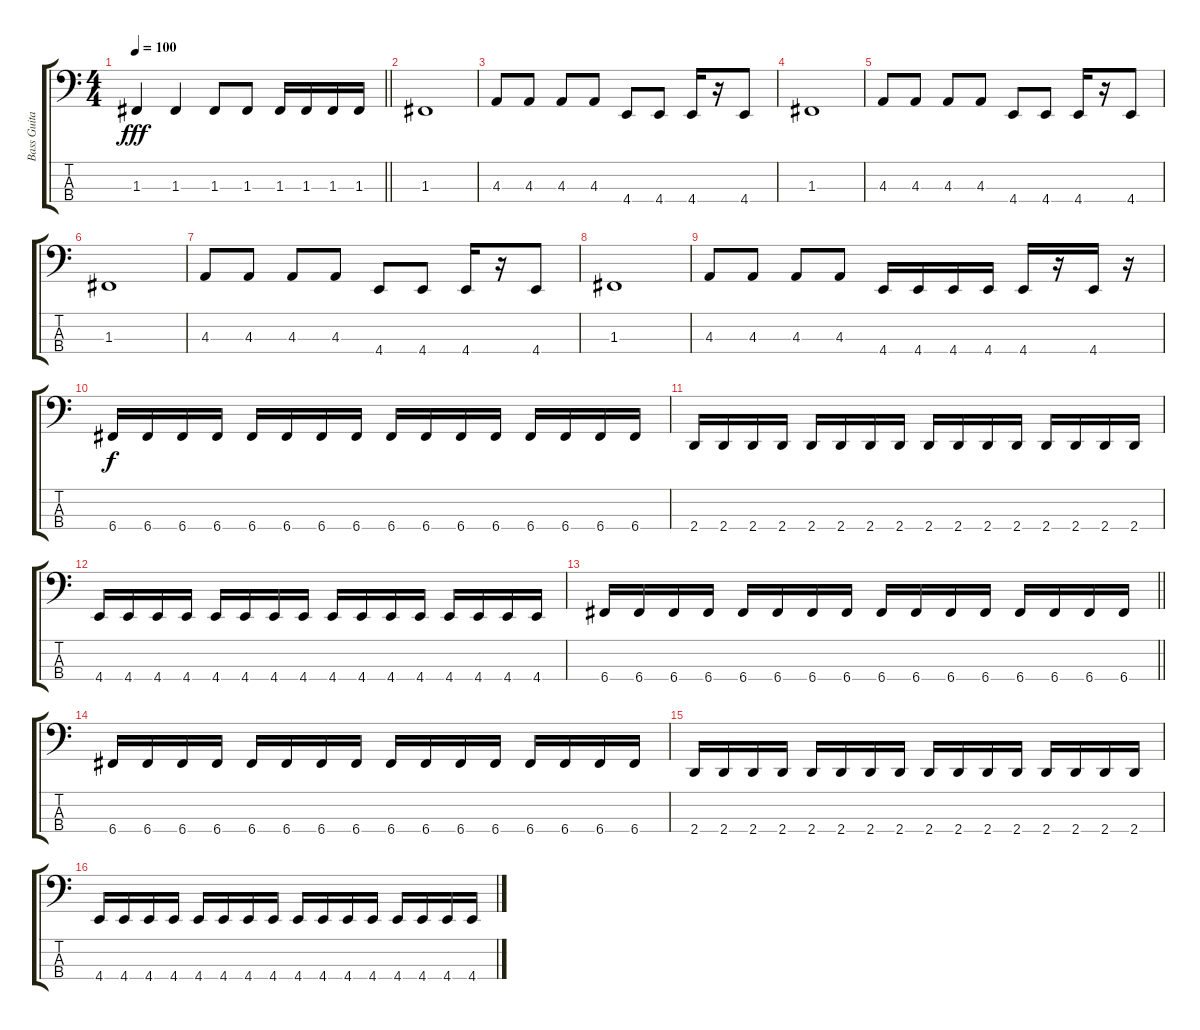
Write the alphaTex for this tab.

\track ("Bass Guitar" "Bass Guita") {instrument electricbassfinger}
\staff {score tabs}
\tuning (Eb2 Bb1 F1 C1) {hide}
\ts (4 4)
\tempo 100
\clef f4
\barLineRight lightlight
\ks c
1.3.4{dy fff} 1.3.4 1.3.8 1.3.8 1.3.16 1.3.16 1.3.16 1.3.16 |
1.3.1 |
4.3.8 4.3.8 4.3.8 4.3.8 4.4.8 4.4.8 4.4.16 r.16 4.4.8 |
1.3.1 |
4.3.8 4.3.8 4.3.8 4.3.8 4.4.8 4.4.8 4.4.16 r.16 4.4.8 |
1.3.1 |
4.3.8 4.3.8 4.3.8 4.3.8 4.4.8 4.4.8 4.4.16 r.16 4.4.8 |
1.3.1 |
4.3.8 4.3.8 4.3.8 4.3.8 4.4.16 4.4.16 4.4.16 4.4.16 4.4.16 r.16 4.4.16 r.16 |
6.4.16{dy f} 6.4.16 6.4.16 6.4.16 6.4.16 6.4.16 6.4.16 6.4.16 6.4.16 6.4.16 6.4.16 6.4.16 6.4.16 6.4.16 6.4.16 6.4.16 |
2.4.16 2.4.16 2.4.16 2.4.16 2.4.16 2.4.16 2.4.16 2.4.16 2.4.16 2.4.16 2.4.16 2.4.16 2.4.16 2.4.16 2.4.16 2.4.16 |
4.4.16 4.4.16 4.4.16 4.4.16 4.4.16 4.4.16 4.4.16 4.4.16 4.4.16 4.4.16 4.4.16 4.4.16 4.4.16 4.4.16 4.4.16 4.4.16 |
\barLineRight lightlight
6.4.16 6.4.16 6.4.16 6.4.16 6.4.16 6.4.16 6.4.16 6.4.16 6.4.16 6.4.16 6.4.16 6.4.16 6.4.16 6.4.16 6.4.16 6.4.16 |
6.4.16 6.4.16 6.4.16 6.4.16 6.4.16 6.4.16 6.4.16 6.4.16 6.4.16 6.4.16 6.4.16 6.4.16 6.4.16 6.4.16 6.4.16 6.4.16 |
2.4.16 2.4.16 2.4.16 2.4.16 2.4.16 2.4.16 2.4.16 2.4.16 2.4.16 2.4.16 2.4.16 2.4.16 2.4.16 2.4.16 2.4.16 2.4.16 |
4.4.16 4.4.16 4.4.16 4.4.16 4.4.16 4.4.16 4.4.16 4.4.16 4.4.16 4.4.16 4.4.16 4.4.16 4.4.16 4.4.16 4.4.16 4.4.16
